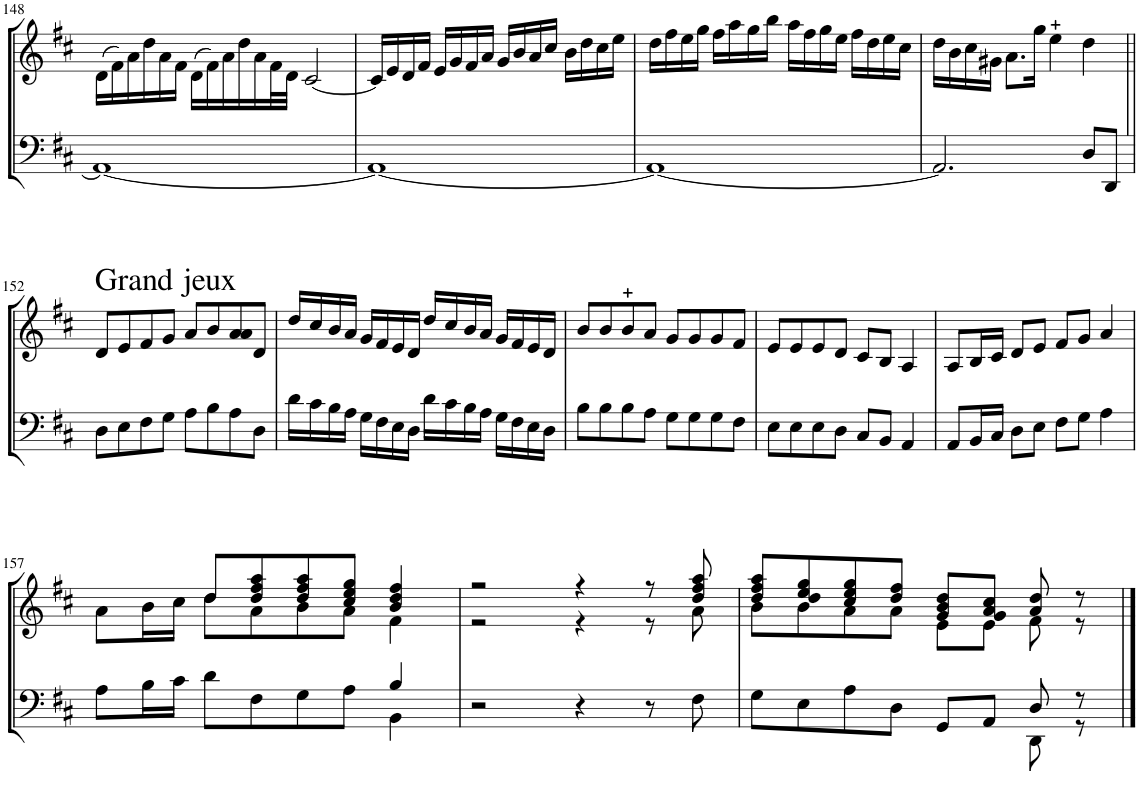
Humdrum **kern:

**kern	**kern
*part1	*part1
*staff2	*staff1
*I"Organ	*
!!LO:PB:g=z
*clefF4	*clefG2
*k[f#c#]	*k[f#c#]
*M4/4	*M4/4
*met(c)	*met(c)
*	*Xtuplet
=148	=148
1AA_	(24d\LL
.	24f#\)
.	24a\
.	24dd\
.	24a\
.	24f#\JJ
.	(24d\LL
.	24f#\)
.	24a\
.	24dd\
.	24a\
.	48f#\L
.	48d\JJJ
.	[2c#/
=149	=149
1AA_	16c#/LL]
.	16e/
.	16d/
.	16f#/JJ
.	16e/LL
.	16g/
.	16f#/
.	16a/JJ
.	16g/LL
.	16b/
.	16a/
.	16cc#/JJ
.	16b\LL
.	16dd\
.	16cc#\
.	16ee\JJ
=150	=150
1AA_	16dd\LL
.	16ff#\
.	16ee\
.	16gg\JJ
.	16ff#\LL
.	16aa\
.	16gg\
.	16bb\JJ
.	16aa\LL
.	16ff#\
.	16gg\
.	16ee\JJ
.	16ff#\LL
.	16dd\
.	16ee\
.	16cc#\JJ
=151	=151
2.AA/]	16dd\LL
.	16b\
.	16cc#\
.	16g#X\JJ
.	8.a\L
.	16gg\Jk
.	4ee\
8D/L	4dd\
8DD/J	.
!!LO:LB:g=z
=152||	=152||
!	!LO:TX:a:t=Grand jeux
8D\L	8d/L
8E\	8e/
8F#\	8f#/
8G\J	8g/J
8A\L	8a/L
8B\	8b/
8A\	8a/ 8a/
8D\J	8d/J
=153	=153
16d\LL	16dd/LL
16c#\	16cc#/
16B\	16b/
16A\JJ	16a/JJ
16G\LL	16g/LL
16F#\	16f#/
16E\	16e/
16D\JJ	16d/JJ
16d\LL	16dd/LL
16c#\	16cc#/
16B\	16b/
16A\JJ	16a/JJ
16G\LL	16g/LL
16F#\	16f#/
16E\	16e/
16D\JJ	16d/JJ
=154	=154
8B\L	8b/L
8B\	8b/
8B\	8b/
8A\J	8a/J
8G\L	8g/L
8G\	8g/
8G\	8g/
8F#\J	8f#/J
=155	=155
8E\L	8e/L
8E\	8e/
8E\	8e/
8D\J	8d/J
8C#/L	8c#/L
8BB/J	8B/J
4AA/	4A/
=156	=156
8AA/L	8A/L
16BB/L	16B/L
16C#/JJ	16c#/JJ
8D\L	8d/L
8E\J	8e/J
8F#\L	8f#/L
8G\J	8g/J
4A\	4a/
!!LO:LB:g=z
=157	=157
*^	*^
8A\L	2ryy	8a\L	4ryy
16B\L	.	16b\L	.
16c#\JJ	.	16cc#\JJ	.
8d\L	.	8dd/L	8dd\L
8F#\	.	8dd/ 8ff#/ 8aa/	8a\
8G\	4ryy	8dd/ 8ff#/ 8aa/	8b\
8A\J	.	8cc#/ 8ee/ 8gg/J	8a\J
4B/	4BB\	4b/ 4dd/ 4ff#/	4f#\
*v	*v	*	*
=158	=158	=158
2r	2r	2r
4r	4r	4r
8r	8r	8r
8F#\	8dd/ 8ff#/ 8aa/	8a\
=159	=159	=159
*^	*	*
8G\L	2ryy	8dd/ 8ff#/ 8aa/L	8b\L
8E\	.	8dd/ 8ee/ 8gg/	8b\
8A\	.	8cc#/ 8ee/ 8gg/	8a\
8D\J	.	8dd/ 8ff#/J	8a\J
8GG/L	4ryy	8g/ 8b/ 8dd/L	8e\L
8AA/J	.	8g/ 8a/ 8cc#/J	8e\J
8D/	8DD\	8a/ 8dd/	8f#\
8r	8r	8r	8r
*v	*v	*	*
*	*v	*v
==	==
*-	*-
